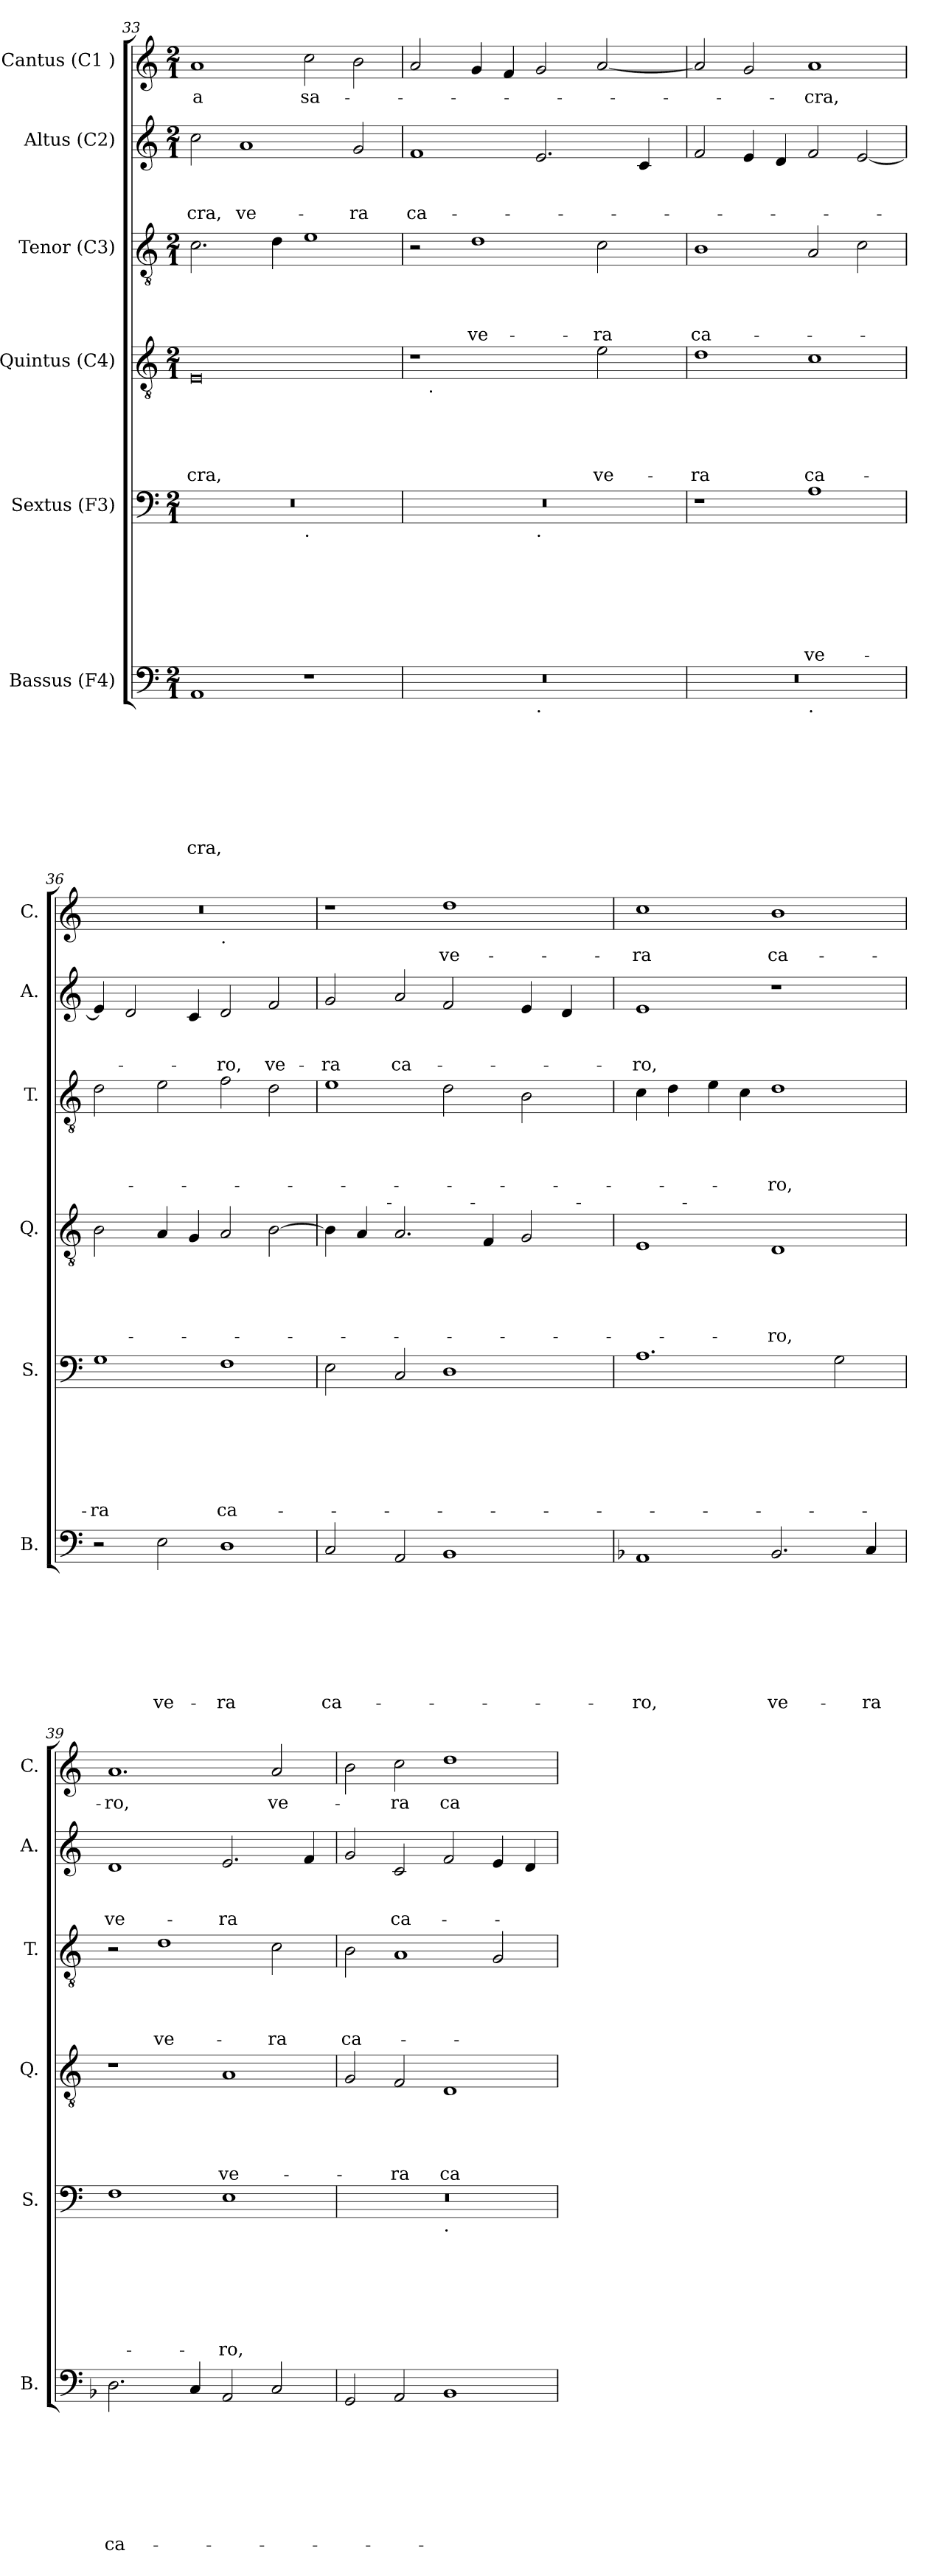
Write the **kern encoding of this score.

**kern	**text	**text	**text	**text	**text	**text	**text	**text	**kern	**text	**text	**text	**text	**text	**text	**text	**kern	**text	**text	**text	**text	**text	**kern	**text	**text	**text	**text	**kern	**text	**text	**text	**kern	**text
*part6	*part6	*part6	*part6	*part6	*part6	*part6	*part6	*part6	*part5	*part5	*part5	*part5	*part5	*part5	*part5	*part5	*part4	*part4	*part4	*part4	*part4	*part4	*part3	*part3	*part3	*part3	*part3	*part2	*part2	*part2	*part2	*part1	*part1
*staff6	*staff6	*staff6	*staff6	*staff6	*staff6	*staff6	*staff6	*staff6	*staff5	*staff5	*staff5	*staff5	*staff5	*staff5	*staff5	*staff5	*staff4	*staff4	*staff4	*staff4	*staff4	*staff4	*staff3	*staff3	*staff3	*staff3	*staff3	*staff2	*staff2	*staff2	*staff2	*staff1	*staff1
*I"Bassus (F4)	*	*	*	*	*	*	*	*	*I"Sextus (F3)	*	*	*	*	*	*	*	*I"Quintus (C4)	*	*	*	*	*	*I"Tenor (C3)	*	*	*	*	*I"Altus (C2)	*	*	*	*I"Cantus (C1 )	*
*I'B.	*	*	*	*	*	*	*	*	*I'S.	*	*	*	*	*	*	*	*I'Q.	*	*	*	*	*	*I'T.	*	*	*	*	*I'A.	*	*	*	*I'C.	*
*clefF4	*	*	*	*	*	*	*	*	*clefF4	*	*	*	*	*	*	*	*clefGv2	*	*	*	*	*	*clefGv2	*	*	*	*	*clefG2	*	*	*	*clefG2	*
*k[]	*	*	*	*	*	*	*	*	*k[]	*	*	*	*	*	*	*	*k[]	*	*	*	*	*	*k[]	*	*	*	*	*k[]	*	*	*	*k[]	*
*C:	*	*	*	*	*	*	*	*	*C:	*	*	*	*	*	*	*	*C:	*	*	*	*	*	*C:	*	*	*	*	*C:	*	*	*	*C:	*
*M2/1	*	*	*	*	*	*	*	*	*M2/1	*	*	*	*	*	*	*	*M2/1	*	*	*	*	*	*M2/1	*	*	*	*	*M2/1	*	*	*	*M2/1	*
=33	=33	=33	=33	=33	=33	=33	=33	=33	=33	=33	=33	=33	=33	=33	=33	=33	=33	=33	=33	=33	=33	=33	=33	=33	=33	=33	=33	=33	=33	=33	=33	=33	=33
!	!	!	!	!	!	!	!	!LO:LY:b	!	!	!	!	!	!	!	!	!	!	!	!	!	!LO:LY:b	!	!	!	!	!	!	!	!	!LO:LY:b	!	!LO:LY:b:rj
*	*	*	*	*	*	*	*	*	*^	*	*	*	*	*	*	*	*	*	*	*	*	*	*	*	*	*	*	*	*	*	*	*	*
1AA	.	.	.	.	.	.	.	-cra,	0r	1ryy	.	.	.	.	.	.	.	0E	.	.	.	.	-cra,	2.c\	.	.	.	.	2cc\	.	.	-cra,	1a	-a
!	!	!	!	!	!	!	!	!	!	!	!	!	!	!	!	!	!	!	!	!	!	!	!	!	!	!	!	!	!	!	!	!LO:LY:b	!	!
.	.	.	.	.	.	.	.	.	.	.	.	.	.	.	.	.	.	.	.	.	.	.	.	.	.	.	.	.	1a	.	.	ve-	.	.
.	.	.	.	.	.	.	.	.	.	.	.	.	.	.	.	.	.	.	.	.	.	.	.	4d\	.	.	.	.	.	.	.	.	.	.
!	!	!	!	!	!	!	!	!	!	!LO:TX:b:t=.	!	!	!	!	!	!	!	!	!	!	!	!	!	!	!	!	!	!	!	!	!	!	!	!
!	!	!	!	!	!	!	!	!	!	!	!	!	!	!	!	!	!	!	!	!	!	!	!	!	!	!	!	!	!	!	!	!	!	!LO:LY:b
1r	.	.	.	.	.	.	.	.	.	1ryy	.	.	.	.	.	.	.	.	.	.	.	.	.	1e	.	.	.	.	.	.	.	.	2cc\	sa-
!	!	!	!	!	!	!	!	!	!	!	!	!	!	!	!	!	!	!	!	!	!	!	!	!	!	!	!	!	!	!	!	!LO:LY:b	!	!
.	.	.	.	.	.	.	.	.	.	.	.	.	.	.	.	.	.	.	.	.	.	.	.	.	.	.	.	.	2g/	.	.	-ra	2b\	.
=34	=34	=34	=34	=34	=34	=34	=34	=34	=34	=34	=34	=34	=34	=34	=34	=34	=34	=34	=34	=34	=34	=34	=34	=34	=34	=34	=34	=34	=34	=34	=34	=34	=34	=34
!	!	!	!	!	!	!	!	!	!	!	!	!	!	!	!	!	!	!	!	!	!	!	!	!	!	!	!	!	!	!	!	!LO:LY:b	!	!
*^	*	*	*	*	*	*	*	*	*	*	*	*	*	*	*	*	*	*^	*	*	*	*	*	*	*	*	*	*	*	*	*	*	*	*
0r	1ryy	.	.	.	.	.	.	.	.	0r	1ryy	.	.	.	.	.	.	.	1r	16.ryy	.	.	.	.	.	2r	.	.	.	.	1f	.	.	ca-	2a/	.
!	!	!	!	!	!	!	!	!	!	!	!	!	!	!	!	!	!	!	!	!LO:TX:b:t=.	!	!	!	!	!	!	!	!	!	!	!	!	!	!	!	!
.	.	.	.	.	.	.	.	.	.	.	.	.	.	.	.	.	.	.	.	1ryy	.	.	.	.	.	.	.	.	.	.	.	.	.	.	.	.
!	!	!	!	!	!	!	!	!	!	!	!	!	!	!	!	!	!	!	!	!	!	!	!	!	!	!	!	!	!	!LO:LY:b	!	!	!	!	!	!
.	.	.	.	.	.	.	.	.	.	.	.	.	.	.	.	.	.	.	.	.	.	.	.	.	.	1d	.	.	.	ve-	.	.	.	.	4g/	.
.	.	.	.	.	.	.	.	.	.	.	.	.	.	.	.	.	.	.	.	.	.	.	.	.	.	.	.	.	.	.	.	.	.	.	4f/	.
!	!	!	!	!	!	!	!	!	!	!	!LO:TX:b:t=.	!	!	!	!	!	!	!	!	!	!	!	!	!	!	!	!	!	!	!	!	!	!	!	!	!
!	!LO:TX:b:t=.	!	!	!	!	!	!	!	!	!	!	!	!	!	!	!	!	!	!	!	!	!	!	!	!	!	!	!	!	!	!	!	!	!	!	!
.	1ryy	.	.	.	.	.	.	.	.	.	1ryy	.	.	.	.	.	.	.	2ryy	.	.	.	.	.	.	.	.	.	.	.	2.e/	.	.	.	2g/	.
.	.	.	.	.	.	.	.	.	.	.	.	.	.	.	.	.	.	.	.	2ryy	.	.	.	.	.	.	.	.	.	.	.	.	.	.	.	.
!	!	!	!	!	!	!	!	!	!	!	!	!	!	!	!	!	!	!	!	!	!	!	!	!	!LO:LY:b	!	!	!	!	!LO:LY:b	!	!	!	!	!	!
.	.	.	.	.	.	.	.	.	.	.	.	.	.	.	.	.	.	.	2e\	.	.	.	.	.	ve-	2c\	.	.	.	-ra	.	.	.	.	[<2a/	.
.	.	.	.	.	.	.	.	.	.	.	.	.	.	.	.	.	.	.	.	4ryy	.	.	.	.	.	.	.	.	.	.	.	.	.	.	.	.
.	.	.	.	.	.	.	.	.	.	.	.	.	.	.	.	.	.	.	.	.	.	.	.	.	.	.	.	.	.	.	4c/	.	.	.	.	.
.	.	.	.	.	.	.	.	.	.	.	.	.	.	.	.	.	.	.	.	8ryy	.	.	.	.	.	.	.	.	.	.	.	.	.	.	.	.
.	.	.	.	.	.	.	.	.	.	.	.	.	.	.	.	.	.	.	.	32ryy	.	.	.	.	.	.	.	.	.	.	.	.	.	.	.	.
=35	=35	=35	=35	=35	=35	=35	=35	=35	=35	=35	=35	=35	=35	=35	=35	=35	=35	=35	=35	=35	=35	=35	=35	=35	=35	=35	=35	=35	=35	=35	=35	=35	=35	=35	=35	=35
!	!	!	!	!	!	!	!	!	!	!	!	!	!	!	!	!	!	!	!	!	!	!	!	!	!LO:LY:b	!	!	!	!	!LO:LY:b	!	!	!	!	!	!
*	*	*	*	*	*	*	*	*	*	*v	*v	*	*	*	*	*	*	*	*	*	*	*	*	*	*	*	*	*	*	*	*	*	*	*	*	*
*	*	*	*	*	*	*	*	*	*	*	*	*	*	*	*	*	*	*v	*v	*	*	*	*	*	*	*	*	*	*	*	*	*	*	*	*
0r	1ryy	.	.	.	.	.	.	.	.	1r	.	.	.	.	.	.	.	1d	.	.	.	.	-ra	1B	.	.	.	ca-	2f/	.	.	.	2a/]	.
.	.	.	.	.	.	.	.	.	.	.	.	.	.	.	.	.	.	.	.	.	.	.	.	.	.	.	.	.	4e/	.	.	.	2g/	.
.	.	.	.	.	.	.	.	.	.	.	.	.	.	.	.	.	.	.	.	.	.	.	.	.	.	.	.	.	4d/	.	.	.	.	.
!	!LO:TX:b:t=.	!	!	!	!	!	!	!	!	!	!	!	!	!	!	!	!	!	!	!	!	!	!	!	!	!	!	!	!	!	!	!	!	!
!	!	!	!	!	!	!	!	!	!	!	!	!	!	!	!	!	!LO:LY:b	!	!	!	!	!	!LO:LY:b	!	!	!	!	!	!	!	!	!	!	!LO:LY:b
.	1ryy	.	.	.	.	.	.	.	.	1A	.	.	.	.	.	.	ve-	1c	.	.	.	.	ca-	2A/	.	.	.	.	2f/	.	.	.	1a	-cra,
.	.	.	.	.	.	.	.	.	.	.	.	.	.	.	.	.	.	.	.	.	.	.	.	2c\	.	.	.	.	[<2e/	.	.	.	.	.
=36	=36	=36	=36	=36	=36	=36	=36	=36	=36	=36	=36	=36	=36	=36	=36	=36	=36	=36	=36	=36	=36	=36	=36	=36	=36	=36	=36	=36	=36	=36	=36	=36	=36	=36
!	!	!	!	!	!	!	!	!	!	!	!	!	!	!	!	!	!LO:LY:b	!	!	!	!	!	!	!	!	!	!	!	!	!	!	!	!	!
*v	*v	*	*	*	*	*	*	*	*	*	*	*	*	*	*	*	*	*	*	*	*	*	*	*	*	*	*	*	*	*	*	*	*^	*
2r	.	.	.	.	.	.	.	.	1G	.	.	.	.	.	.	-ra	2B\	.	.	.	.	.	2d\	.	.	.	.	4e/]	.	.	.	0r	1ryy	.
.	.	.	.	.	.	.	.	.	.	.	.	.	.	.	.	.	.	.	.	.	.	.	.	.	.	.	.	2d/	.	.	.	.	.	.
!	!	!	!	!	!	!	!	!LO:LY:b	!	!	!	!	!	!	!	!	!	!	!	!	!	!	!	!	!	!	!	!	!	!	!	!	!	!
2E\	.	.	.	.	.	.	.	ve-	.	.	.	.	.	.	.	.	4A/	.	.	.	.	.	2e\	.	.	.	.	.	.	.	.	.	.	.
.	.	.	.	.	.	.	.	.	.	.	.	.	.	.	.	.	4G/	.	.	.	.	.	.	.	.	.	.	4c/	.	.	.	.	.	.
!	!	!	!	!	!	!	!	!	!	!	!	!	!	!	!	!	!	!	!	!	!	!	!	!	!	!	!	!	!	!	!	!	!LO:TX:b:t=.	!
!	!	!	!	!	!	!	!	!LO:LY:b	!	!	!	!	!	!	!	!LO:LY:b	!	!	!	!	!	!	!	!	!	!	!	!	!	!	!LO:LY:b	!	!	!
1D	.	.	.	.	.	.	.	-ra	1F	.	.	.	.	.	.	ca-	2A/	.	.	.	.	.	2f\	.	.	.	.	2d/	.	.	-ro,	.	1ryy	.
!	!	!	!	!	!	!	!	!	!	!	!	!	!	!	!	!	!	!	!	!	!	!	!	!	!	!	!	!	!	!	!LO:LY:b	!	!	!
.	.	.	.	.	.	.	.	.	.	.	.	.	.	.	.	.	[<2B\	.	.	.	.	.	2d\	.	.	.	.	2f/	.	.	ve-	.	.	.
!!LO:LB:g=z
=37	=37	=37	=37	=37	=37	=37	=37	=37	=37	=37	=37	=37	=37	=37	=37	=37	=37	=37	=37	=37	=37	=37	=37	=37	=37	=37	=37	=37	=37	=37	=37	=37	=37	=37
!	!	!	!	!	!	!	!	!LO:LY:b	!	!	!	!	!	!	!	!	!	!	!	!	!	!	!	!	!	!	!	!	!	!	!LO:LY:b	!	!	!
*	*	*	*	*	*	*	*	*	*	*	*	*	*	*	*	*	*^	*	*	*	*	*	*	*	*	*	*	*	*	*	*	*	*	*
*	*	*	*	*	*	*	*	*	*	*	*	*	*	*	*	*	*	*^	*	*	*	*	*	*	*	*	*	*	*	*	*	*	*	*	*
*	*	*	*	*	*	*	*	*	*	*	*	*	*	*	*	*	*	*	*^	*	*	*	*	*	*	*	*	*	*	*	*	*	*	*v	*v	*
2C/	.	.	.	.	.	.	.	ca-	2E\	.	.	.	.	.	.	.	4B\]	4...ryy	1ryy	1ryy	.	.	.	.	.	1e	.	.	.	.	2g/	.	.	-ra	1r	.
.	.	.	.	.	.	.	.	.	.	.	.	.	.	.	.	.	4A/	.	.	.	.	.	.	.	.	.	.	.	.	.	.	.	.	.	.	.
!	!	!	!	!	!	!	!	!	!	!	!	!	!	!	!	!	!	!LO:TX:a:t=-	!	!	!	!	!	!	!	!	!	!	!	!	!	!	!	!	!	!
.	.	.	.	.	.	.	.	.	.	.	.	.	.	.	.	.	.	1ryy	.	.	.	.	.	.	.	.	.	.	.	.	.	.	.	.	.	.
!	!	!	!	!	!	!	!	!	!	!	!	!	!	!	!	!	!	!	!	!	!	!	!	!	!	!	!	!	!	!	!	!	!	!LO:LY:b	!	!
2AA/	.	.	.	.	.	.	.	.	2C/	.	.	.	.	.	.	.	2.A/	.	.	.	.	.	.	.	.	.	.	.	.	.	2a/	.	.	ca-	.	.
!	!	!	!	!	!	!	!	!	!	!	!	!	!	!	!	!	!	!	!	!	!	!	!	!	!	!	!	!	!	!	!	!	!	!	!	!LO:LY:b
1BB	.	.	.	.	.	.	.	.	1D	.	.	.	.	.	.	.	.	.	8.ryy	2ryy	.	.	.	.	.	2d\	.	.	.	.	2f/	.	.	.	1dd	ve-
!	!	!	!	!	!	!	!	!	!	!	!	!	!	!	!	!	!	!	!LO:TX:a:t=-	!	!	!	!	!	!	!	!	!	!	!	!	!	!	!	!	!
.	.	.	.	.	.	.	.	.	.	.	.	.	.	.	.	.	.	.	2ryy	.	.	.	.	.	.	.	.	.	.	.	.	.	.	.	.	.
.	.	.	.	.	.	.	.	.	.	.	.	.	.	.	.	.	4F/	.	.	.	.	.	.	.	.	.	.	.	.	.	.	.	.	.	.	.
.	.	.	.	.	.	.	.	.	.	.	.	.	.	.	.	.	.	2ryy	.	.	.	.	.	.	.	.	.	.	.	.	.	.	.	.	.	.
.	.	.	.	.	.	.	.	.	.	.	.	.	.	.	.	.	2G/	.	.	4ryy	.	.	.	.	.	2B\	.	.	.	.	4e/	.	.	.	.	.
.	.	.	.	.	.	.	.	.	.	.	.	.	.	.	.	.	.	.	4ryy	.	.	.	.	.	.	.	.	.	.	.	.	.	.	.	.	.
.	.	.	.	.	.	.	.	.	.	.	.	.	.	.	.	.	.	.	.	16ryy	.	.	.	.	.	.	.	.	.	.	4d/	.	.	.	.	.
!	!	!	!	!	!	!	!	!	!	!	!	!	!	!	!	!	!	!	!	!LO:TX:a:t=-	!	!	!	!	!	!	!	!	!	!	!	!	!	!	!	!
.	.	.	.	.	.	.	.	.	.	.	.	.	.	.	.	.	.	.	.	8.ryy	.	.	.	.	.	.	.	.	.	.	.	.	.	.	.	.
.	.	.	.	.	.	.	.	.	.	.	.	.	.	.	.	.	.	.	16ryy	.	.	.	.	.	.	.	.	.	.	.	.	.	.	.	.	.
.	.	.	.	.	.	.	.	.	.	.	.	.	.	.	.	.	.	32ryy	.	.	.	.	.	.	.	.	.	.	.	.	.	.	.	.	.	.
*	*	*	*	*	*	*	*	*	*	*	*	*	*	*	*	*	*v	*v	*v	*v	*	*	*	*	*	*	*	*	*	*	*	*	*	*	*	*
=38	=38	=38	=38	=38	=38	=38	=38	=38	=38	=38	=38	=38	=38	=38	=38	=38	=38	=38	=38	=38	=38	=38	=38	=38	=38	=38	=38	=38	=38	=38	=38	=38	=38
*k[b-]	*	*	*	*	*	*	*	*	*	*	*	*	*	*	*	*	*	*	*	*	*	*	*	*	*	*	*	*	*	*	*	*	*
*F:	*	*	*	*	*	*	*	*	*	*	*	*	*	*	*	*	*	*	*	*	*	*	*	*	*	*	*	*	*	*	*	*	*
*	*	*	*	*	*	*	*	*	*	*	*	*	*	*	*	*	*^	*	*	*	*	*	*	*	*	*	*	*	*	*	*	*	*
*	*	*	*	*	*	*	*	*	*	*	*	*	*	*	*	*	*	*^	*	*	*	*	*	*	*	*	*	*	*	*	*	*	*	*
*	*	*	*	*	*	*	*	*	*	*	*	*	*	*	*	*	*	*	*^	*	*	*	*	*	*	*	*	*	*	*	*	*	*	*	*
!	!	!	!	!	!	!	!	!LO:LY:b	!	!	!	!	!	!	!	!	!	!	!	!	!	!	!	!	!	!	!	!	!	!	!	!	!	!LO:LY:b	!	!LO:LY:b
*	*	*	*	*	*	*	*	*	*	*	*	*	*	*	*	*	*	*v	*v	*v	*	*	*	*	*	*	*	*	*	*	*	*	*	*	*	*
1AA	.	.	.	.	.	.	.	-ro,	1.A	.	.	.	.	.	.	.	1E	4ryy	.	.	.	.	.	4c\	.	.	.	.	1e	.	.	-ro,	1cc	-ra
.	.	.	.	.	.	.	.	.	.	.	.	.	.	.	.	.	.	16ryy	.	.	.	.	.	4d\	.	.	.	.	.	.	.	.	.	.
!	!	!	!	!	!	!	!	!	!	!	!	!	!	!	!	!	!	!LO:TX:a:t=-	!	!	!	!	!	!	!	!	!	!	!	!	!	!	!	!
.	.	.	.	.	.	.	.	.	.	.	.	.	.	.	.	.	.	1ryy	.	.	.	.	.	.	.	.	.	.	.	.	.	.	.	.
.	.	.	.	.	.	.	.	.	.	.	.	.	.	.	.	.	.	.	.	.	.	.	.	4e\	.	.	.	.	.	.	.	.	.	.
.	.	.	.	.	.	.	.	.	.	.	.	.	.	.	.	.	.	.	.	.	.	.	.	4c\	.	.	.	.	.	.	.	.	.	.
!	!	!	!	!	!	!	!	!LO:LY:b	!	!	!	!	!	!	!	!	!	!	!	!	!	!	!LO:LY:b	!	!	!	!	!LO:LY:b	!	!	!	!	!	!LO:LY:b
2.BB-/	.	.	.	.	.	.	.	ve-	.	.	.	.	.	.	.	.	1D	.	.	.	.	.	-ro,	1d	.	.	.	-ro,	1r	.	.	.	1b	ca-
.	.	.	.	.	.	.	.	.	.	.	.	.	.	.	.	.	.	2ryy	.	.	.	.	.	.	.	.	.	.	.	.	.	.	.	.
.	.	.	.	.	.	.	.	.	2G\	.	.	.	.	.	.	.	.	.	.	.	.	.	.	.	.	.	.	.	.	.	.	.	.	.
!	!	!	!	!	!	!	!	!LO:LY:b	!	!	!	!	!	!	!	!	!	!	!	!	!	!	!	!	!	!	!	!	!	!	!	!	!	!
4C/	.	.	.	.	.	.	.	-ra	.	.	.	.	.	.	.	.	.	.	.	.	.	.	.	.	.	.	.	.	.	.	.	.	.	.
.	.	.	.	.	.	.	.	.	.	.	.	.	.	.	.	.	.	8.ryy	.	.	.	.	.	.	.	.	.	.	.	.	.	.	.	.
=39	=39	=39	=39	=39	=39	=39	=39	=39	=39	=39	=39	=39	=39	=39	=39	=39	=39	=39	=39	=39	=39	=39	=39	=39	=39	=39	=39	=39	=39	=39	=39	=39	=39	=39
!	!	!	!	!	!	!	!	!LO:LY:b	!	!	!	!	!	!	!	!	!	!	!	!	!	!	!	!	!	!	!	!	!	!	!	!LO:LY:b	!	!LO:LY:b
*	*	*	*	*	*	*	*	*	*	*	*	*	*	*	*	*	*v	*v	*	*	*	*	*	*	*	*	*	*	*	*	*	*	*	*
2.D\	.	.	.	.	.	.	.	ca-	1F	.	.	.	.	.	.	.	1r	.	.	.	.	.	2r	.	.	.	.	1d	.	.	ve-	1.a	-ro,
!	!	!	!	!	!	!	!	!	!	!	!	!	!	!	!	!	!	!	!	!	!	!	!	!	!	!	!LO:LY:b	!	!	!	!	!	!
.	.	.	.	.	.	.	.	.	.	.	.	.	.	.	.	.	.	.	.	.	.	.	1d	.	.	.	ve-	.	.	.	.	.	.
4C/	.	.	.	.	.	.	.	.	.	.	.	.	.	.	.	.	.	.	.	.	.	.	.	.	.	.	.	.	.	.	.	.	.
!	!	!	!	!	!	!	!	!	!	!	!	!	!	!	!	!LO:LY:b	!	!	!	!	!	!LO:LY:b	!	!	!	!	!	!	!	!	!LO:LY:b	!	!
2AA/	.	.	.	.	.	.	.	.	1E	.	.	.	.	.	.	-ro,	1A	.	.	.	.	ve-	.	.	.	.	.	2.e/	.	.	-ra	.	.
!	!	!	!	!	!	!	!	!	!	!	!	!	!	!	!	!	!	!	!	!	!	!	!	!	!	!	!LO:LY:b	!	!	!	!	!	!LO:LY:b
2C/	.	.	.	.	.	.	.	.	.	.	.	.	.	.	.	.	.	.	.	.	.	.	2c\	.	.	.	-ra	.	.	.	.	2a/	ve-
.	.	.	.	.	.	.	.	.	.	.	.	.	.	.	.	.	.	.	.	.	.	.	.	.	.	.	.	4f/	.	.	.	.	.
=40	=40	=40	=40	=40	=40	=40	=40	=40	=40	=40	=40	=40	=40	=40	=40	=40	=40	=40	=40	=40	=40	=40	=40	=40	=40	=40	=40	=40	=40	=40	=40	=40	=40
!	!	!	!	!	!	!	!	!	!	!	!	!	!	!	!	!	!	!	!	!	!	!	!	!	!	!	!LO:LY:b	!	!	!	!	!	!
*	*	*	*	*	*	*	*	*	*^	*	*	*	*	*	*	*	*	*	*	*	*	*	*	*	*	*	*	*	*	*	*	*	*
2GG/	.	.	.	.	.	.	.	.	0r	1ryy	.	.	.	.	.	.	.	2G/	.	.	.	.	.	2B\	.	.	.	ca-	2g/	.	.	.	2b\	.
!	!	!	!	!	!	!	!	!	!	!	!	!	!	!	!	!	!	!	!	!	!	!	!LO:LY:b	!	!	!	!	!	!	!	!	!LO:LY:b	!	!LO:LY:b
2AA/	.	.	.	.	.	.	.	.	.	.	.	.	.	.	.	.	.	2F/	.	.	.	.	-ra	1A	.	.	.	.	2c/	.	.	ca-	2cc\	-ra
!	!	!	!	!	!	!	!	!	!	!LO:TX:b:t=.	!	!	!	!	!	!	!	!	!	!	!	!	!	!	!	!	!	!	!	!	!	!	!	!
!	!	!	!	!	!	!	!	!	!	!	!	!	!	!	!	!	!	!	!	!	!	!	!LO:LY:b	!	!	!	!	!	!	!	!	!	!	!LO:LY:b
1BB-	.	.	.	.	.	.	.	.	.	1ryy	.	.	.	.	.	.	.	1D	.	.	.	.	ca-	.	.	.	.	.	2f/	.	.	.	1dd	ca-
.	.	.	.	.	.	.	.	.	.	.	.	.	.	.	.	.	.	.	.	.	.	.	.	2G/	.	.	.	.	4e/	.	.	.	.	.
.	.	.	.	.	.	.	.	.	.	.	.	.	.	.	.	.	.	.	.	.	.	.	.	.	.	.	.	.	4d/	.	.	.	.	.
*	*	*	*	*	*	*	*	*	*v	*v	*	*	*	*	*	*	*	*	*	*	*	*	*	*	*	*	*	*	*	*	*	*	*	*
=	=	=	=	=	=	=	=	=	=	=	=	=	=	=	=	=	=	=	=	=	=	=	=	=	=	=	=	=	=	=	=	=	=
*-	*-	*-	*-	*-	*-	*-	*-	*-	*-	*-	*-	*-	*-	*-	*-	*-	*-	*-	*-	*-	*-	*-	*-	*-	*-	*-	*-	*-	*-	*-	*-	*-	*-
